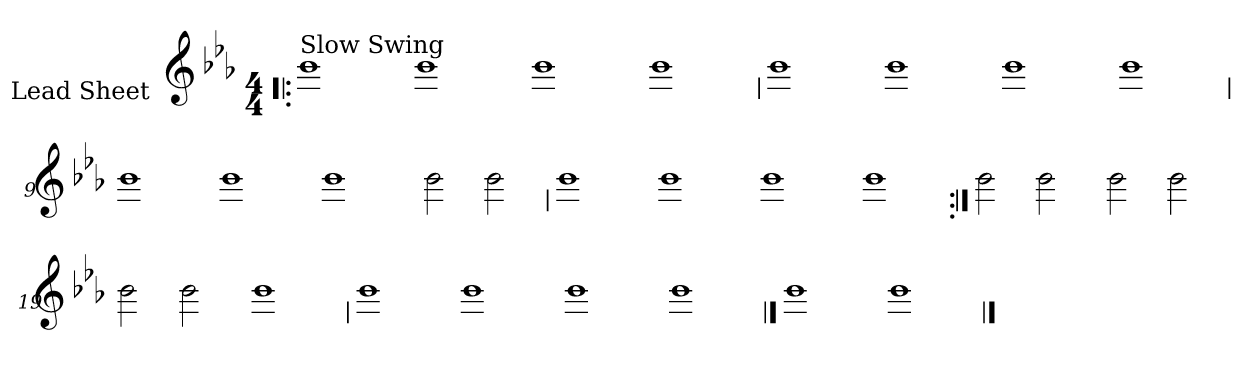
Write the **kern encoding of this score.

**kern
*part1
*staff1
*I"Lead Sheet
*stria0
*clefG2
*k[b-e-a-]
*E-:
*M4/4
=1!|:
!LO:TX:a:t=Slow Swing
1b-
=2-
1b-
=3-
1b-
=4-
1b-
!!LO:LB:g=z
=5
1b-
=6-
1b-
=7-
1b-
=8-
1b-
!!LO:LB:g=z
=9
1b-
=10-
1b-
=11-
1b-
=12-
2b-
2b-
!!LO:LB:g=z
=13
1b-
=14-
1b-
=15-
1b-
=16-
1b-
!!LO:LB:g=z
=17:|!
2b-
2b-
=18-
2b-
2b-
=19-
2b-
2b-
=20-
1b-
!!LO:LB:g=z
=21
1b-
=22-
1b-
=23-
1b-
=24-
1b-
!!LO:LB:g=z
==25
1b-
=26-
1b-
==
*-
